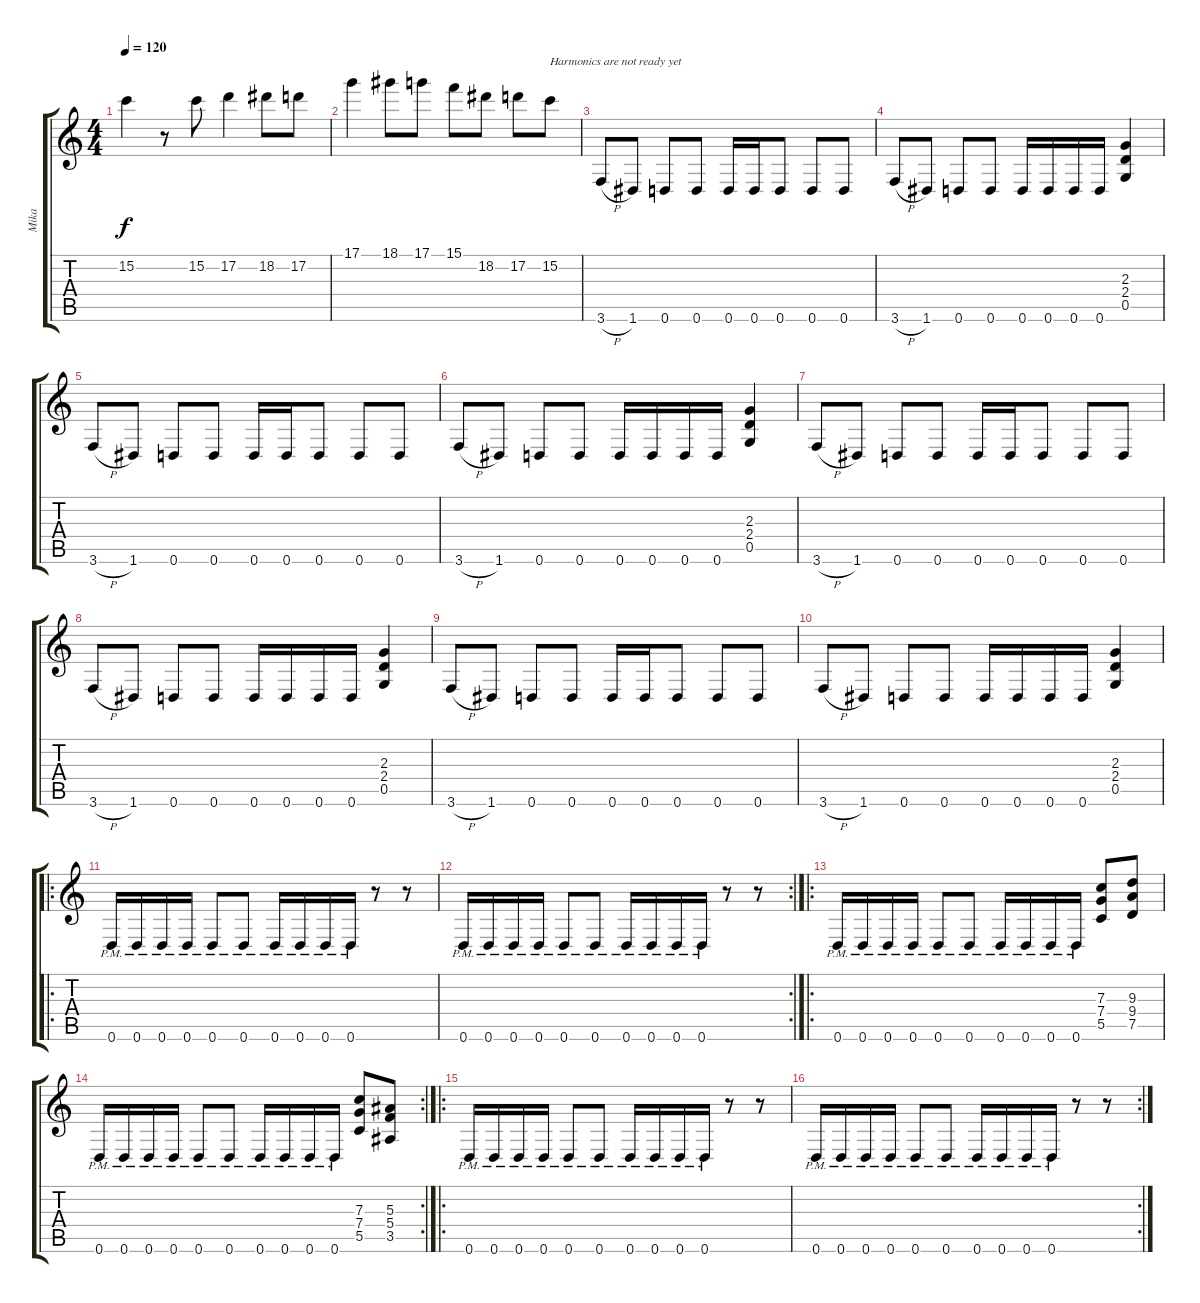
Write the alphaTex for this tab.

\track ("Mika" "Mika") {instrument electricguitarclean}
\staff {score tabs}
\tuning (D4 A3 F3 C3 G2 D2) {hide}
\ts (4 4)
\tempo 120
\clef g2
\ks c
15.2.4{dy f} r.8 15.2.8 17.2.4 18.2.8 17.2.8 |
17.1.4 18.1.8 17.1.8 15.1.8 18.2.8 17.2.8 15.2.8{txt "Harmonics are not ready yet"} |
3.6{h}.8 1.6.8 0.6.8 0.6.8 0.6.16 0.6.16 0.6.8 0.6.8 0.6.8 |
3.6{h}.8 1.6.8 0.6.8 0.6.8 0.6.16 0.6.16 0.6.16 0.6.16 (2.3 2.4 0.5).4 |
3.6{h}.8 1.6.8 0.6.8 0.6.8 0.6.16 0.6.16 0.6.8 0.6.8 0.6.8 |
3.6{h}.8 1.6.8 0.6.8 0.6.8 0.6.16 0.6.16 0.6.16 0.6.16 (2.3 2.4 0.5).4 |
3.6{h}.8 1.6.8 0.6.8 0.6.8 0.6.16 0.6.16 0.6.8 0.6.8 0.6.8 |
3.6{h}.8 1.6.8 0.6.8 0.6.8 0.6.16 0.6.16 0.6.16 0.6.16 (2.3 2.4 0.5).4 |
3.6{h}.8 1.6.8 0.6.8 0.6.8 0.6.16 0.6.16 0.6.8 0.6.8 0.6.8 |
3.6{h}.8 1.6.8 0.6.8 0.6.8 0.6.16 0.6.16 0.6.16 0.6.16 (2.3 2.4 0.5).4 |
\ro
0.6{pm}.16 0.6{pm}.16 0.6{pm}.16 0.6{pm}.16 0.6{pm}.8 0.6{pm}.8 0.6{pm}.16 0.6{pm}.16 0.6{pm}.16 0.6{pm}.16 r.8 r.8 |
\rc 2
0.6{pm}.16 0.6{pm}.16 0.6{pm}.16 0.6{pm}.16 0.6{pm}.8 0.6{pm}.8 0.6{pm}.16 0.6{pm}.16 0.6{pm}.16 0.6{pm}.16 r.8 r.8 |
\ro
0.6{pm}.16 0.6{pm}.16 0.6{pm}.16 0.6{pm}.16 0.6{pm}.8 0.6{pm}.8 0.6{pm}.16 0.6{pm}.16 0.6{pm}.16 0.6{pm}.16 (7.3 7.4 5.5).8 (9.3 9.4 7.5).8 |
\rc 2
0.6{pm}.16 0.6{pm}.16 0.6{pm}.16 0.6{pm}.16 0.6{pm}.8 0.6{pm}.8 0.6{pm}.16 0.6{pm}.16 0.6{pm}.16 0.6{pm}.16 (7.3 7.4 5.5).8 (5.3 5.4 3.5).8 |
\ro
0.6{pm}.16 0.6{pm}.16 0.6{pm}.16 0.6{pm}.16 0.6{pm}.8 0.6{pm}.8 0.6{pm}.16 0.6{pm}.16 0.6{pm}.16 0.6{pm}.16 r.8 r.8 |
\rc 2
0.6{pm}.16 0.6{pm}.16 0.6{pm}.16 0.6{pm}.16 0.6{pm}.8 0.6{pm}.8 0.6{pm}.16 0.6{pm}.16 0.6{pm}.16 0.6{pm}.16 r.8 r.8
